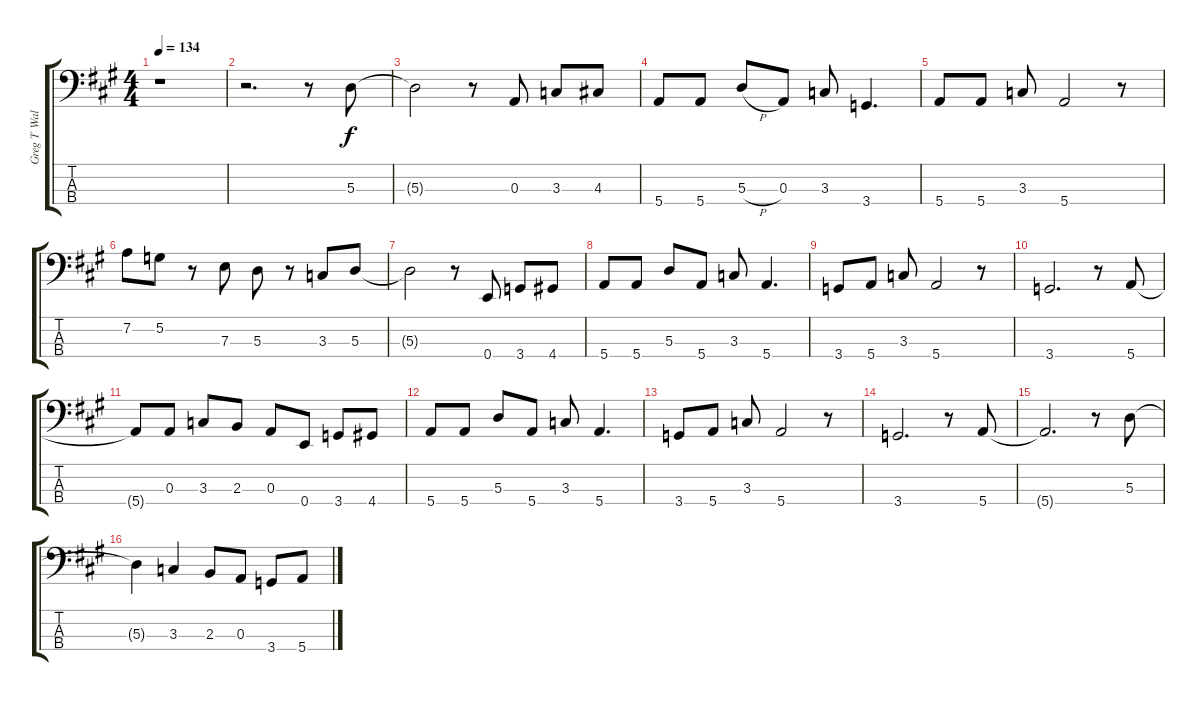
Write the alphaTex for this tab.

\track ("Greg T Walker Bass" "Greg T Wal") {instrument electricbassfinger}
\staff {score tabs}
\tuning (G2 D2 A1 E1) {hide}
\ts (4 4)
\tempo 134
\clef f4
\ks a
r.1{dy f} |
r.2{d} r.8 5.3.8 |
5.3{t}.2 r.8 0.3.8 3.3.8 4.3.8 |
5.4.8 5.4.8 5.3{h}.8 0.3.8 3.3.8 3.4.4{d} |
5.4.8 5.4.8 3.3.8 5.4.2 r.8 |
7.2.8 5.2.8 r.8 7.3.8 5.3.8 r.8 3.3.8 5.3.8 |
5.3{t}.2 r.8 0.4.8 3.4.8 4.4.8 |
5.4.8 5.4.8 5.3.8 5.4.8 3.3.8 5.4.4{d} |
3.4.8 5.4.8 3.3.8 5.4.2 r.8 |
3.4.2{d} r.8 5.4.8 |
5.4{t}.8 0.3.8 3.3.8 2.3.8 0.3.8 0.4.8 3.4.8 4.4.8 |
5.4.8 5.4.8 5.3.8 5.4.8 3.3.8 5.4.4{d} |
3.4.8 5.4.8 3.3.8 5.4.2 r.8 |
3.4.2{d} r.8 5.4.8 |
5.4{t}.2{d} r.8 5.3.8 |
5.3{t}.4 3.3.4 2.3.8 0.3.8 3.4.8 5.4.8
